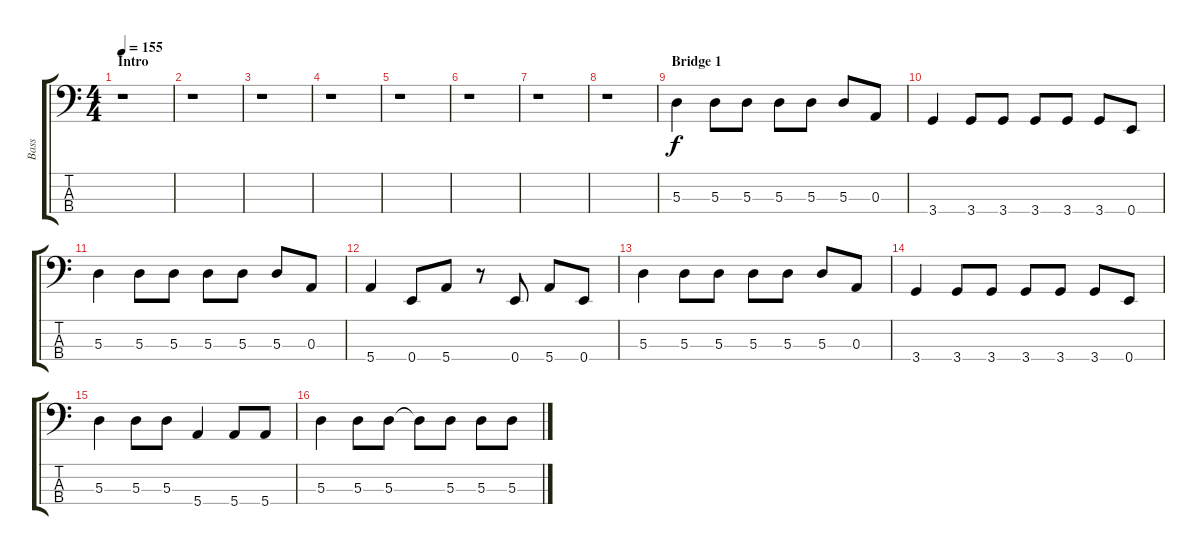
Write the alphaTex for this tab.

\track ("Bass       - Soko" "Bass      ") {instrument electricbassfinger}
\staff {score tabs}
\tuning (G2 D2 A1 E1) {hide}
\ts (4 4)
\section ("" "Intro")
\tempo 155
\clef f4
\ks c
r.1{dy f instrument electricbassfinger} |
r.1 |
r.1 |
r.1 |
r.1 |
r.1 |
r.1 |
r.1 |
\section ("" "Bridge 1")
5.3.4 5.3.8 5.3.8 5.3.8 5.3.8 5.3.8 0.3.8 |
3.4.4 3.4.8 3.4.8 3.4.8 3.4.8 3.4.8 0.4.8 |
5.3.4 5.3.8 5.3.8 5.3.8 5.3.8 5.3.8 0.3.8 |
5.4.4 0.4.8 5.4.8 r.8 0.4.8 5.4.8 0.4.8 |
5.3.4 5.3.8 5.3.8 5.3.8 5.3.8 5.3.8 0.3.8 |
3.4.4 3.4.8 3.4.8 3.4.8 3.4.8 3.4.8 0.4.8 |
5.3.4 5.3.8 5.3.8 5.4.4 5.4.8 5.4.8 |
5.3.4 5.3.8 5.3.8 5.3{t}.8 5.3.8 5.3.8 5.3.8
